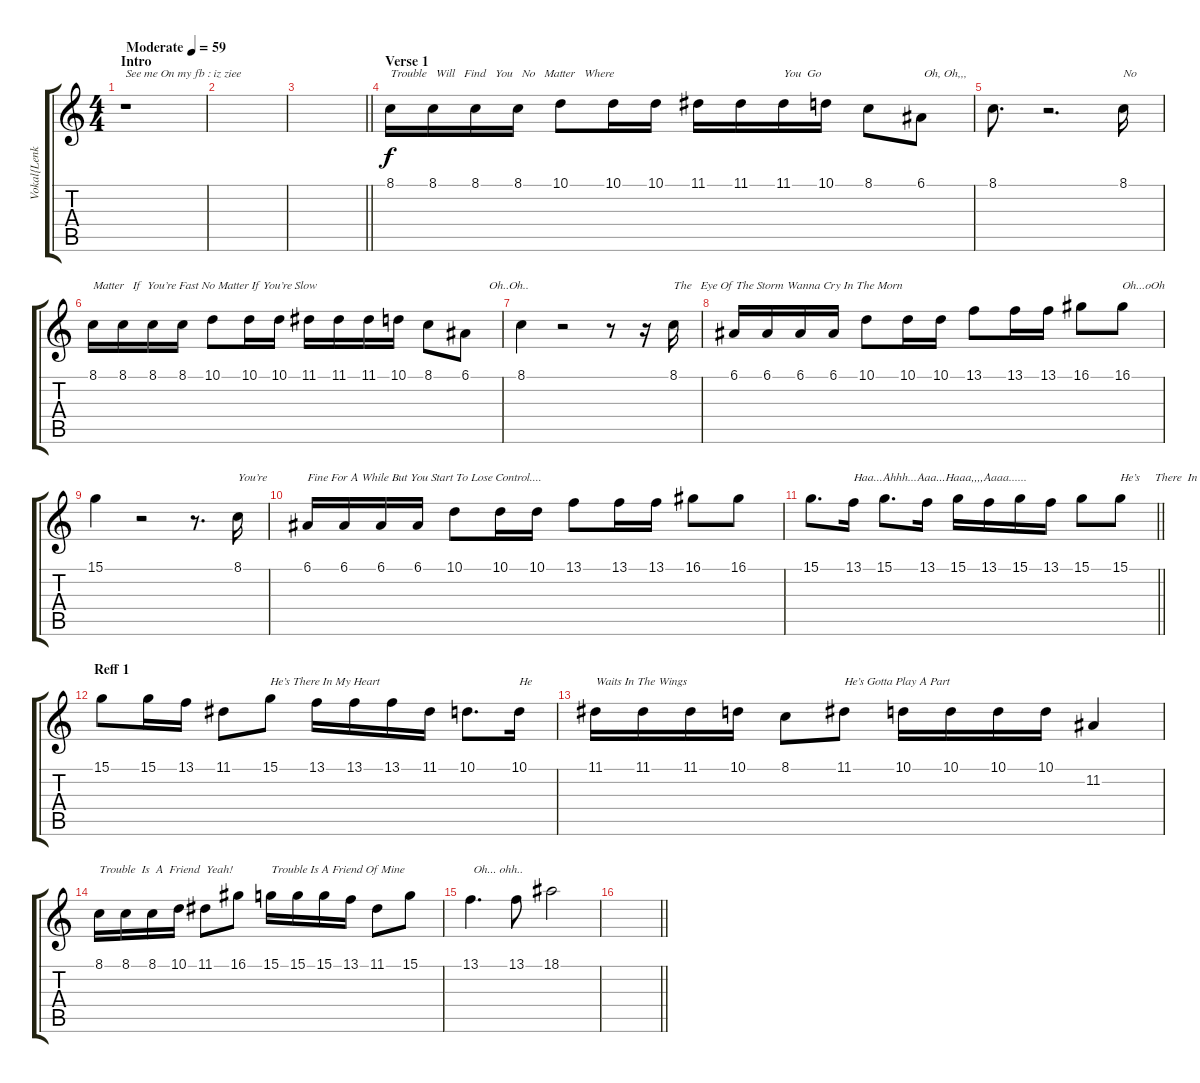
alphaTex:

\track ("Vokal{Lenka}" "Vokal{Lenk") {instrument choiraahs}
\staff {score tabs}
\tuning (E4 B3 G3 D3 A2 E2) {hide}
\ts (4 4)
\section ("" "Intro")
\tempo (59 "Moderate")
\clef g2
\ks c
r.1{txt "See me On my fb : iz ziee" dy f instrument choiraahs} |
|
\barLineRight lightlight
|
\section ("" "Verse 1")
8.1.16{txt "Trouble   Will   Find   You   No   Matter   Where "} 8.1.16 8.1.16 8.1.16 10.1.8 10.1.16 10.1.16 11.1.16 11.1.16 11.1.16{txt "You  Go"} 10.1.16 8.1.8 6.1.8{txt " Oh, Oh,,,"} |
8.1.8{d} r.2{d} 8.1.16{txt "No "} |
8.1.16{txt "Matter   If  You’re Fast No Matter If You’re Slow "} 8.1.16 8.1.16 8.1.16 10.1.8 10.1.16 10.1.16 11.1.16 11.1.16 11.1.16 10.1.16 8.1.8 6.1.8{txt "        Oh..Oh.."} |
8.1.4 r.2 r.8 r.16 8.1.16{txt "The   Eye Of The Storm Wanna Cry In The Morn "} |
6.1.16 6.1.16 6.1.16 6.1.16 10.1.8 10.1.16 10.1.16 13.1.8 13.1.16 13.1.16 16.1.8 16.1.8{txt "Oh...oOh"} |
15.1.4 r.2 r.8{d} 8.1.16{txt "You’re "} |
6.1.16{txt "Fine For A While But You Start To Lose Control...."} 6.1.16 6.1.16 6.1.16 10.1.8 10.1.16 10.1.16 13.1.8 13.1.16 13.1.16 16.1.8 16.1.8 |
\barLineRight lightlight
15.1.8{d} 13.1.16{txt "Haa...Ahhh...Aaa...Haaa,,,,Aaaa......"} 15.1.8{d} 13.1.16 15.1.16 13.1.16 15.1.16 13.1.16 15.1.8 15.1.8{txt "He’s     There  In  The  Dark"} |
\section ("" "Reff 1")
15.1.8 15.1.16 13.1.16 11.1.8 15.1.8{txt "He’s There In My Heart"} 13.1.16 13.1.16 13.1.16 11.1.16 10.1.8{d} 10.1.16{txt "He "} |
11.1.16{txt "Waits In The Wings"} 11.1.16 11.1.16 10.1.16 8.1.8 11.1.8{txt "He’s Gotta Play A Part"} 10.1.16 10.1.16 10.1.16 10.1.16 11.2.4 |
8.1.16{txt "Trouble  Is  A  Friend  Yeah!"} 8.1.16 8.1.16 10.1.16 11.1.8 16.1.8 15.1.16{txt "Trouble Is A Friend Of Mine"} 15.1.16 15.1.16 13.1.16 11.1.8 15.1.8 |
13.1.4{d txt " Oh... ohh.."} 13.1.8 18.1.2 |
\barLineRight lightlight
